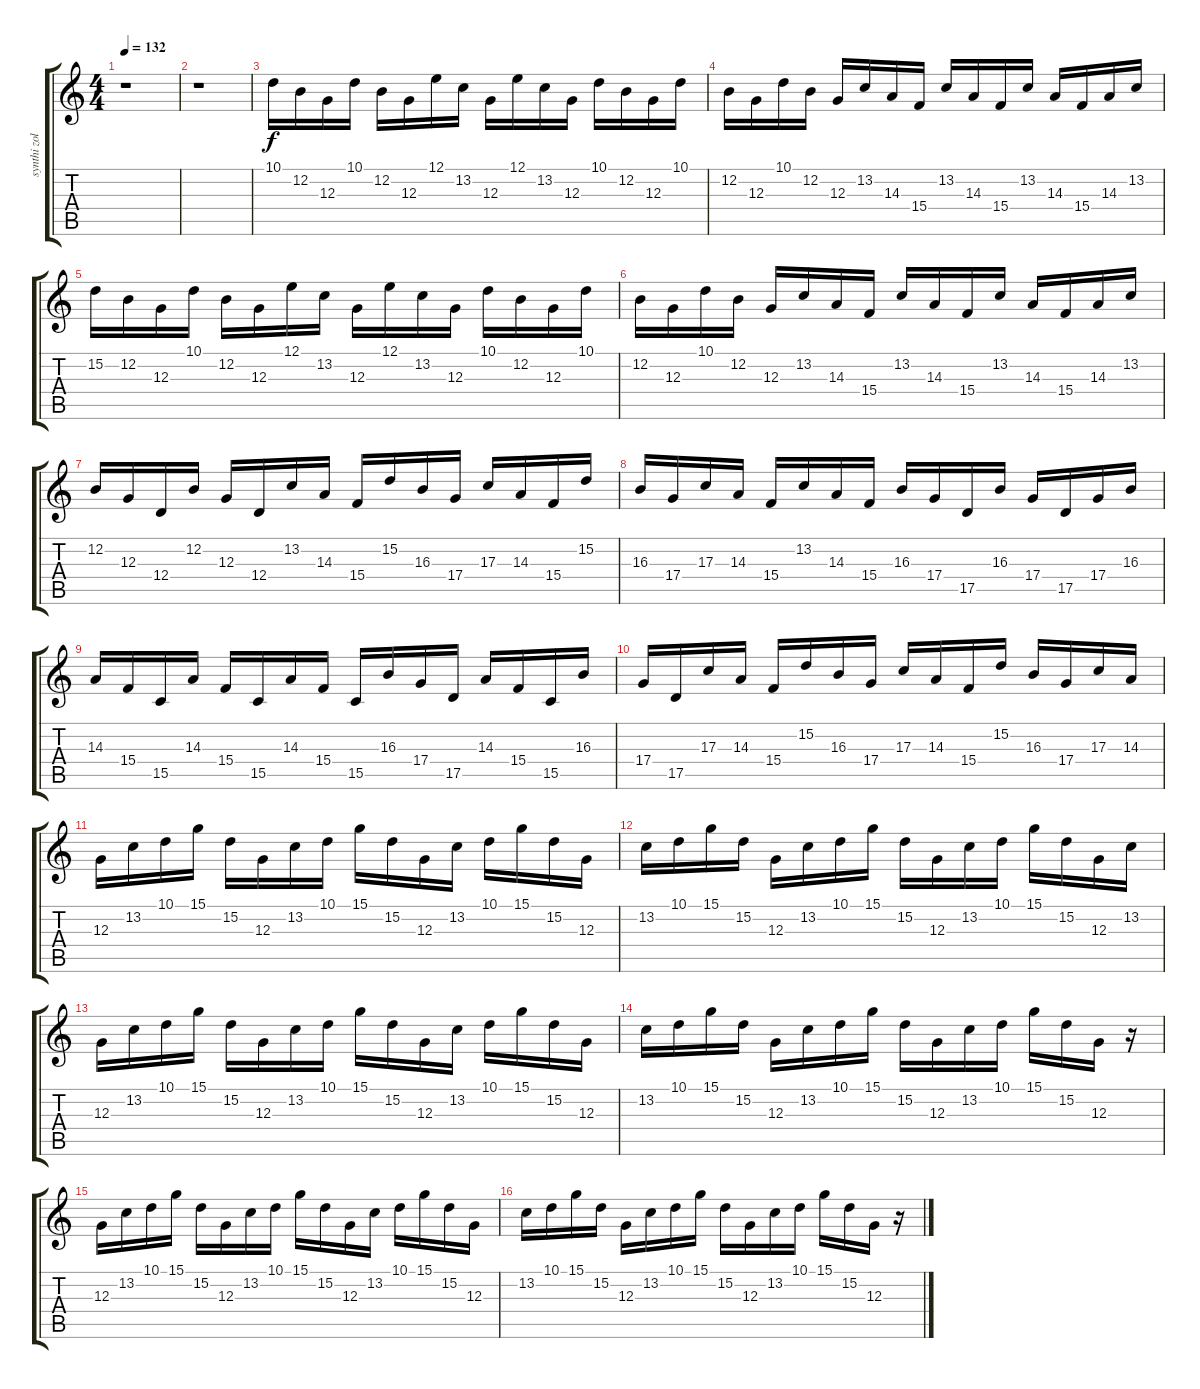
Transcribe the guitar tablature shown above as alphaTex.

\track ("synthi zolo" "synthi zol") {instrument lead8bassandlead}
\staff {score tabs}
\tuning (E4 B3 G3 D3 A2 E2) {hide}
\ts (4 4)
\tempo 132
\clef g2
\ks c
r.1{dy f} |
r.1 |
10.1.16 12.2.16 12.3.16 10.1.16 12.2.16 12.3.16 12.1.16 13.2.16 12.3.16 12.1.16 13.2.16 12.3.16 10.1.16 12.2.16 12.3.16 10.1.16 |
12.2.16 12.3.16 10.1.16 12.2.16 12.3.16 13.2.16 14.3.16 15.4.16 13.2.16 14.3.16 15.4.16 13.2.16 14.3.16 15.4.16 14.3.16 13.2.16 |
15.2.16 12.2.16 12.3.16 10.1.16 12.2.16 12.3.16 12.1.16 13.2.16 12.3.16 12.1.16 13.2.16 12.3.16 10.1.16 12.2.16 12.3.16 10.1.16 |
12.2.16 12.3.16 10.1.16 12.2.16 12.3.16 13.2.16 14.3.16 15.4.16 13.2.16 14.3.16 15.4.16 13.2.16 14.3.16 15.4.16 14.3.16 13.2.16 |
12.2.16 12.3.16 12.4.16 12.2.16 12.3.16 12.4.16 13.2.16 14.3.16 15.4.16 15.2.16 16.3.16 17.4.16 17.3.16 14.3.16 15.4.16 15.2.16 |
16.3.16 17.4.16 17.3.16 14.3.16 15.4.16 13.2.16 14.3.16 15.4.16 16.3.16 17.4.16 17.5.16 16.3.16 17.4.16 17.5.16 17.4.16 16.3.16 |
14.3.16 15.4.16 15.5.16 14.3.16 15.4.16 15.5.16 14.3.16 15.4.16 15.5.16 16.3.16 17.4.16 17.5.16 14.3.16 15.4.16 15.5.16 16.3.16 |
17.4.16 17.5.16 17.3.16 14.3.16 15.4.16 15.2.16 16.3.16 17.4.16 17.3.16 14.3.16 15.4.16 15.2.16 16.3.16 17.4.16 17.3.16 14.3.16 |
12.3.16 13.2.16 10.1.16 15.1.16 15.2.16 12.3.16 13.2.16 10.1.16 15.1.16 15.2.16 12.3.16 13.2.16 10.1.16 15.1.16 15.2.16 12.3.16 |
13.2.16 10.1.16 15.1.16 15.2.16 12.3.16 13.2.16 10.1.16 15.1.16 15.2.16 12.3.16 13.2.16 10.1.16 15.1.16 15.2.16 12.3.16 13.2.16 |
12.3.16 13.2.16 10.1.16 15.1.16 15.2.16 12.3.16 13.2.16 10.1.16 15.1.16 15.2.16 12.3.16 13.2.16 10.1.16 15.1.16 15.2.16 12.3.16 |
13.2.16 10.1.16 15.1.16 15.2.16 12.3.16 13.2.16 10.1.16 15.1.16 15.2.16 12.3.16 13.2.16 10.1.16 15.1.16 15.2.16 12.3.16 r.16 |
12.3.16 13.2.16 10.1.16 15.1.16 15.2.16 12.3.16 13.2.16 10.1.16 15.1.16 15.2.16 12.3.16 13.2.16 10.1.16 15.1.16 15.2.16 12.3.16 |
13.2.16 10.1.16 15.1.16 15.2.16 12.3.16 13.2.16 10.1.16 15.1.16 15.2.16 12.3.16 13.2.16 10.1.16 15.1.16 15.2.16 12.3.16 r.16
